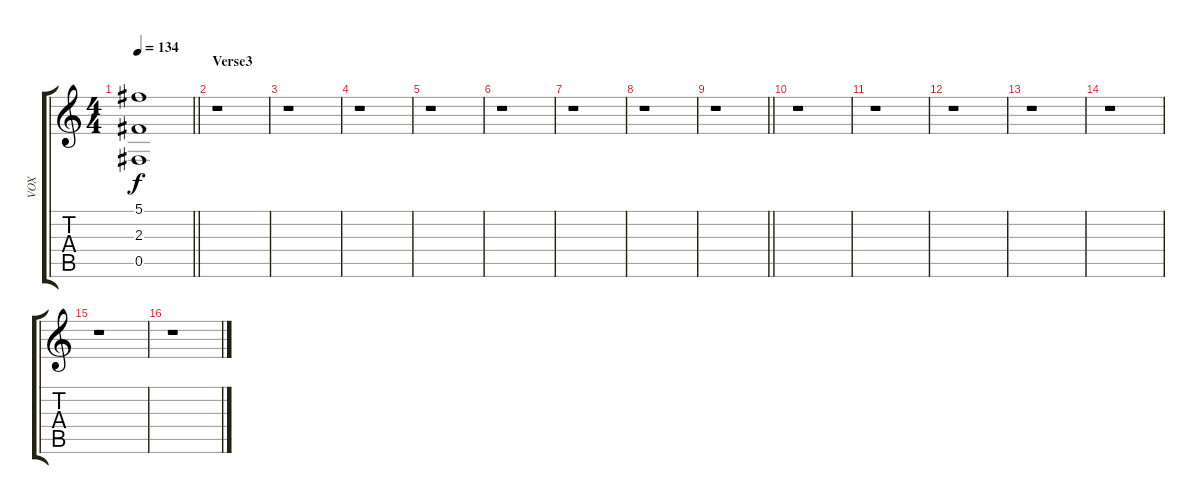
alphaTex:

\track ("VOX" "VOX") {instrument acousticgrandpiano}
\staff {score tabs}
\tuning (Db5 Ab4 E4 B3 Gb3 B2) {hide}
\ts (4 4)
\tempo 134
\clef g2
\barLineRight lightlight
\ks c
(5.1{t} 2.3{t} 0.5{t}).1{dy f} |
\section ("" "Verse3")
r.1 |
r.1 |
r.1 |
r.1 |
r.1 |
r.1 |
r.1 |
\barLineRight lightlight
r.1 |
\section ("" "")
r.1 |
r.1 |
r.1 |
r.1 |
r.1 |
r.1 |
r.1
